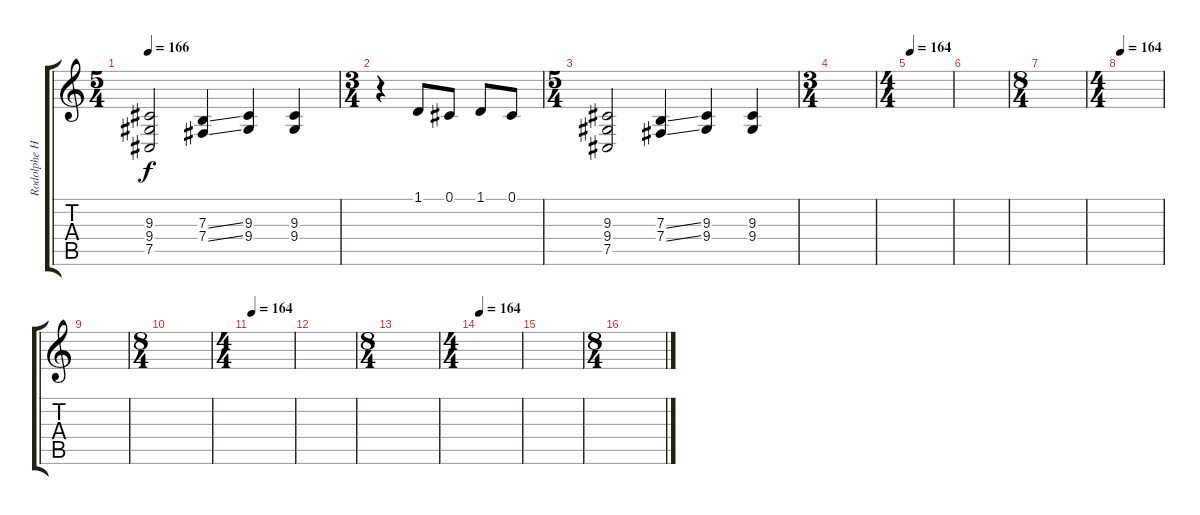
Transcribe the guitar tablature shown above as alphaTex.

\track ("Rodolphe H. " "Rodolphe H") {instrument churchorgan}
\staff {score tabs}
\tuning (Db4 Ab3 E3 B2 Gb2 Db2) {hide}
\ts (5 4)
\tempo 166
\clef g2
\ks c
(9.3 9.4 7.5).2{dy f} (7.3{ss} 7.4{ss}).4 (9.3 9.4).4 (9.3 9.4).4 |
\ts (3 4)
r.4 1.1.8 0.1.8 1.1.8 0.1.8 |
\ts (5 4)
(9.3 9.4 7.5).2 (7.3{ss} 7.4{ss}).4 (9.3 9.4).4 (9.3 9.4).4 |
\ts (3 4)
|
\ts (4 4)
\tempo 164
|
|
\ts (8 4)
|
\ts (4 4)
\tempo 164
|
|
\ts (8 4)
|
\ts (4 4)
\tempo 164
|
|
\ts (8 4)
|
\ts (4 4)
\tempo 164
|
|
\ts (8 4)
